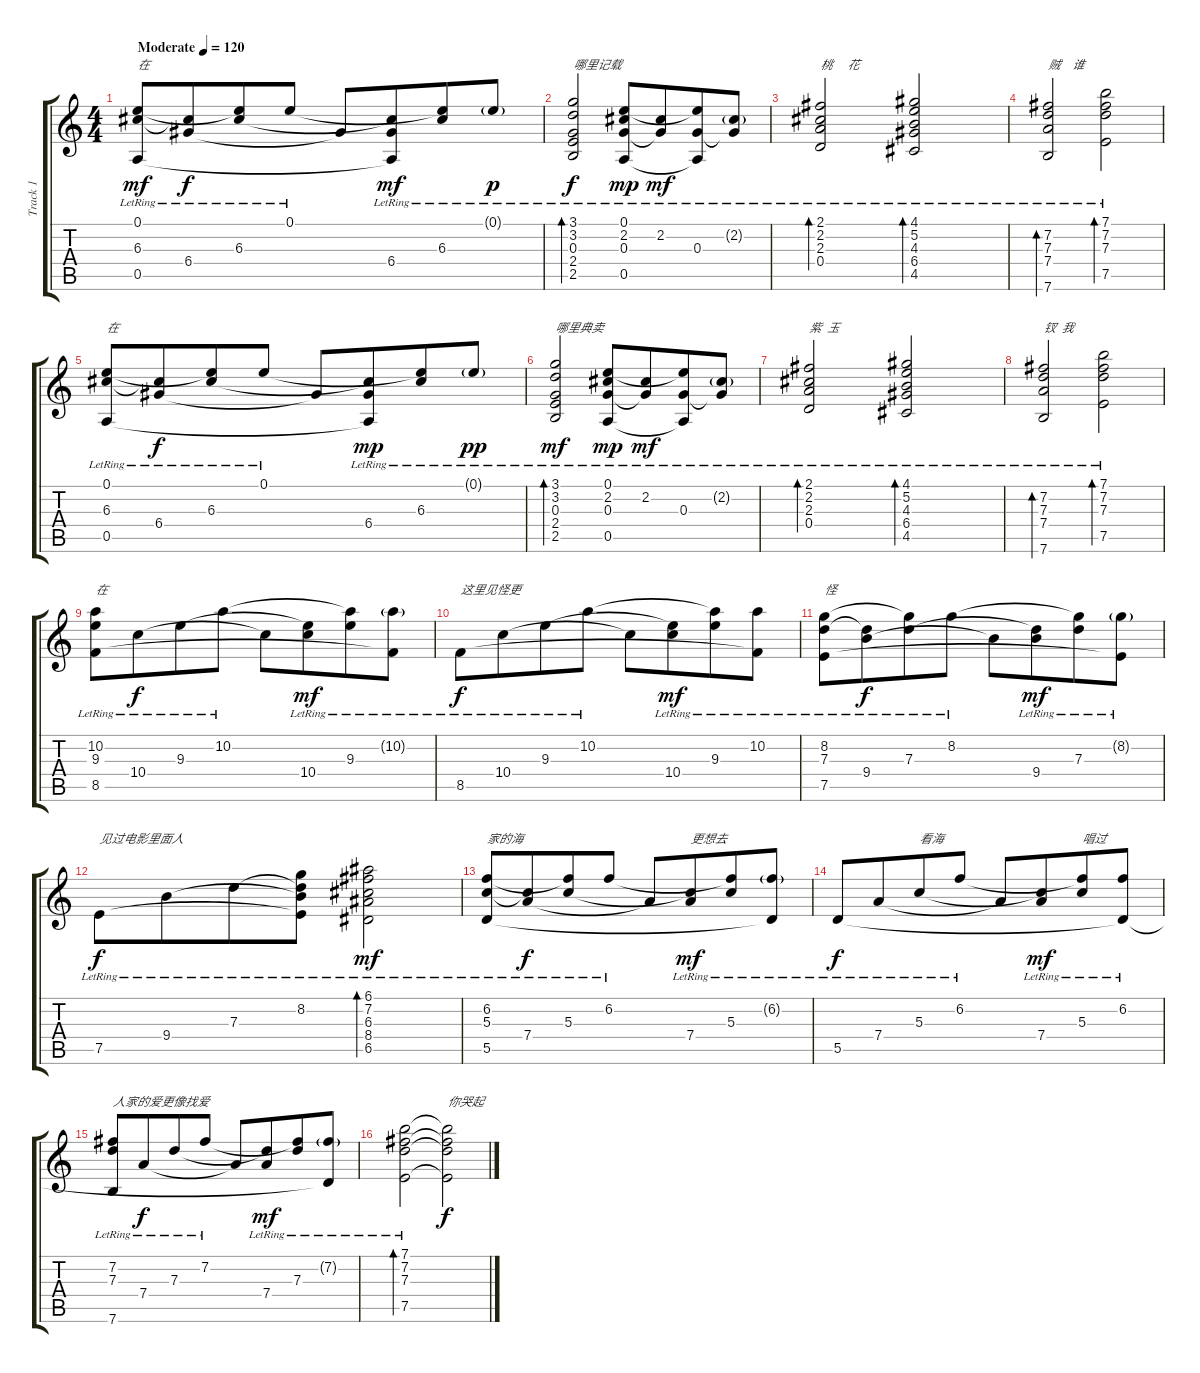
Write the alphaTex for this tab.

\track ("Track 1" "Track 1") {instrument acousticguitarsteel}
\staff {score tabs}
\tuning (E4 B3 G3 D3 A2 E2) {hide}
\ts (4 4)
\tempo (120 "Moderate")
\clef g2
\ks c
(0.1 6.3 0.5{lr}).8{txt "在" dy mf instrument acousticguitarsteel} (6.3{t} 6.4{lr}).8{dy f beam merge} (0.1{t} 6.3{lr}).8 0.1{lr}.8 6.4{t}.8 (6.3{t} 6.4{lr} 0.5{t}).8{dy mf beam merge} (0.1{t} 6.3{lr}).8 0.1{g lr}.8{dy p} |
(3.1{lr} 3.2{lr} 0.3 2.4 2.5{lr}).2{bd 120 txt "哪里记载" dy f} (0.1{lr} 2.2{lr} 0.3{lr} 0.5{lr}).8{dy mp beam merge} (2.2{lr} 0.3{t}).8{dy mf beam merge} (0.1{t} 0.3{lr} 0.5{t}).8 (2.2{g lr} 0.3{t}).8 |
(2.1{lr} 2.2{lr} 2.3{lr} 0.4{lr}).2{bd 120 txt "桃     花"} (4.1{lr} 5.2{lr} 4.3{lr} 6.4{lr} 4.5{lr}).2{bd 120} |
(7.2{lr} 7.3{lr} 7.4{lr} 7.6{lr}).2{bd 120 txt "贼    谁"} (7.1{lr} 7.2{lr} 7.3{lr} 7.5{lr}).2{bd 120} |
(0.1 6.3 0.5{lr}).8{txt "在"} (6.3{t} 6.4{lr}).8{dy f beam merge} (0.1{t} 6.3{lr}).8 0.1{lr}.8 6.4{t}.8 (6.3{t} 6.4{lr} 0.5{t}).8{dy mp beam merge} (0.1{t} 6.3{lr}).8 0.1{g lr}.8{dy pp} |
(3.1{lr} 3.2{lr} 0.3{lr} 2.4{lr} 2.5{lr}).2{bd 120 txt "哪里典卖" dy mf} (0.1{lr} 2.2{lr} 0.3{lr} 0.5{lr}).8{dy mp beam merge} (2.2{lr} 0.3{t}).8{dy mf beam merge} (0.1{t} 0.3{lr} 0.5{t}).8 (2.2{g lr} 0.3{t}).8 |
(2.1{lr} 2.2{lr} 2.3{lr} 0.4{lr}).2{bd 240 txt "紫  玉"} (4.1{lr} 5.2{lr} 4.3{lr} 6.4{lr} 4.5{lr}).2{bd 240} |
(7.2{lr} 7.3{lr} 7.4{lr} 7.6{lr}).2{bd 240 txt "钗  我"} (7.1{lr} 7.2{lr} 7.3{lr} 7.5{lr}).2{bd 240} |
(10.2 9.3 8.5{lr}).8{txt "在"} 10.4{lr}.8{dy f beam merge} 9.3{lr}.8 10.2{lr}.8 10.4{t}.8 (9.3{t} 10.4{lr}).8{dy mf beam merge} (10.2{t} 9.3{lr}).8 (10.2{g lr} 8.5{t}).8 |
8.5{lr}.8{txt "这里见怪更" dy f} 10.4{lr}.8{beam merge} 9.3{lr}.8 10.2{lr}.8 10.4{t}.8 (9.3{t} 10.4{lr}).8{dy mf beam merge} (10.2{t} 9.3{lr}).8 (10.2{lr} 8.5{t}).8 |
(8.2{lr} 7.3{lr} 7.5{lr}).8{txt "怪"} (7.3{t} 9.4{lr}).8{dy f beam merge} (8.2{t} 7.3{lr}).8 8.2{lr}.8 9.4{t}.8 (7.3{t} 9.4{lr}).8{dy mf beam merge} (8.2{t} 7.3{lr}).8 (8.2{g lr} 7.5{t}).8 |
7.5{lr}.8{txt "见过电影里面人" dy f} 9.4{lr}.8{beam merge} 7.3{lr}.8 (8.2{lr} 7.3{t} 9.4{t} 7.5{t}).8 (6.1{lr} 7.2{lr} 6.3{lr} 8.4{lr} 6.5{lr}).2{bd 120 dy mf} |
(6.2 5.3 5.5{lr}).8{txt "家的海"} (5.3{t} 7.4{lr}).8{dy f beam merge} (6.2{t} 5.3{lr}).8 6.2{lr}.8 7.4{t}.8 (5.3{t} 7.4{lr}).8{txt "更想去" dy mf beam merge} (6.2{t} 5.3{lr}).8 (6.2{g lr} 5.5{t}).8 |
5.5{lr}.8{dy f} 7.4{lr}.8{beam merge} 5.3{lr}.8{txt "看海"} 6.2{lr}.8 7.4{t}.8 (5.3{t} 7.4{lr}).8{dy mf beam merge} (6.2{t} 5.3{lr}).8{txt "唱过"} (6.2{lr} 5.5{t}).8 |
(7.2 7.3 7.6{lr}).8{txt "人家的爱更像找爱"} 7.4{lr}.8{dy f beam merge} 7.3{lr}.8 7.2{lr}.8 7.4{t}.8 (7.3{t} 7.4{lr}).8{dy mf beam merge} (7.2{t} 7.3{lr}).8 (7.2{g lr} 5.5{t}).8 |
(7.1{lr} 7.2{lr} 7.3{lr} 7.5{lr}).2{bd 480} (7.1{t} 7.2{t} 7.3{t} 7.5{t}).2{txt "你哭起" dy f}
